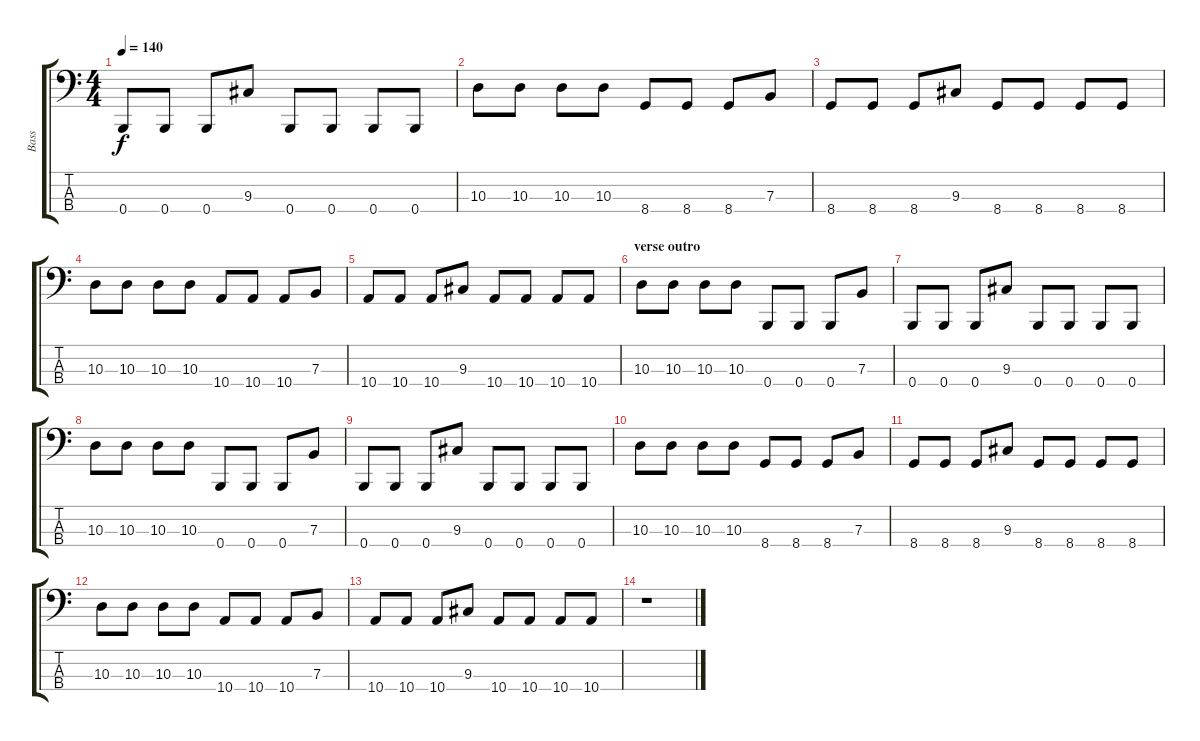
\track ("Bass" "Bass") {instrument electricbasspick}
\staff {score tabs}
\tuning (D2 A1 E1 B0) {hide}
\ts (4 4)
\tempo 140
\clef f4
\ks c
0.4.8{dy f} 0.4.8 0.4.8 9.3.8 0.4.8 0.4.8 0.4.8 0.4.8 |
10.3.8 10.3.8 10.3.8 10.3.8 8.4.8 8.4.8 8.4.8 7.3.8 |
8.4.8 8.4.8 8.4.8 9.3.8 8.4.8 8.4.8 8.4.8 8.4.8 |
10.3.8 10.3.8 10.3.8 10.3.8 10.4.8 10.4.8 10.4.8 7.3.8 |
10.4.8 10.4.8 10.4.8 9.3.8 10.4.8 10.4.8 10.4.8 10.4.8 |
\section ("" "verse outro")
10.3.8 10.3.8 10.3.8 10.3.8 0.4.8 0.4.8 0.4.8 7.3.8 |
0.4.8 0.4.8 0.4.8 9.3.8 0.4.8 0.4.8 0.4.8 0.4.8 |
10.3.8 10.3.8 10.3.8 10.3.8 0.4.8 0.4.8 0.4.8 7.3.8 |
0.4.8 0.4.8 0.4.8 9.3.8 0.4.8 0.4.8 0.4.8 0.4.8 |
10.3.8 10.3.8 10.3.8 10.3.8 8.4.8 8.4.8 8.4.8 7.3.8 |
8.4.8 8.4.8 8.4.8 9.3.8 8.4.8 8.4.8 8.4.8 8.4.8 |
10.3.8 10.3.8 10.3.8 10.3.8 10.4.8 10.4.8 10.4.8 7.3.8 |
10.4.8 10.4.8 10.4.8 9.3.8 10.4.8 10.4.8 10.4.8 10.4.8 |
r.1
